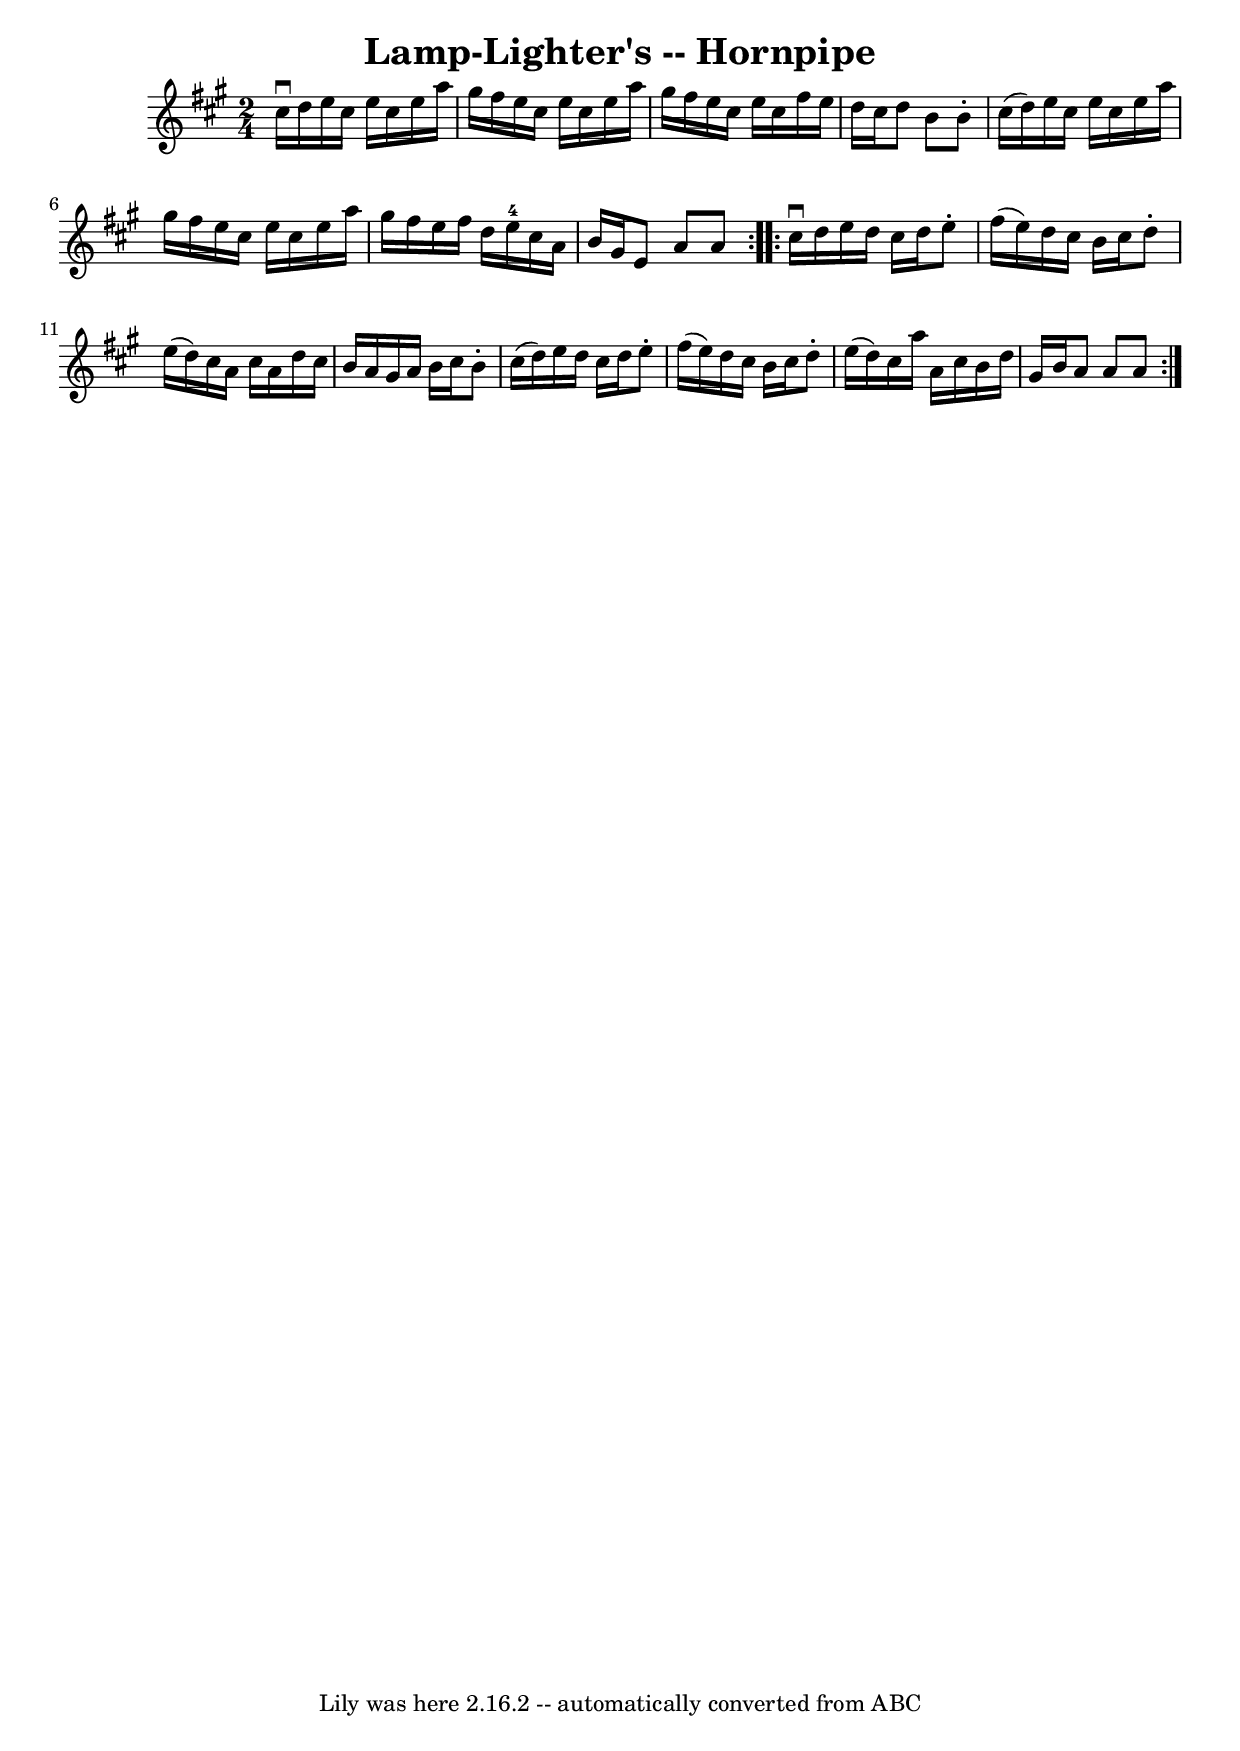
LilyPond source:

\version "2.16.2"
\include "Mammoth.ily"
\header {
  %% book = "Cole's 1000 Fiddle Tunes"
  crossRefNumber = "1"
  footnotes = ""
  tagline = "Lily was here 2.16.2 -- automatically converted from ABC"
  title = "Lamp-Lighter's -- Hornpipe"

}
voicedefault =  {



  \repeat volta 2 {

    \time 2/4 
    \key a \major     cis''16^\downbow d''16   |
    e''16         cis''16 e''16 cis''16 e''16 a''16 gis''16 fis''16   |
         e''16 cis''16 e''16 cis''16 e''16 a''16 gis''16 fis''16    |
    e''16 cis''16 e''16 cis''16 fis''16 e''16 d''16         cis''16   |
    d''8 b'8 b'8-. cis''16 (d''16) |
         e''16 cis''16 e''16 cis''16 e''16 a''16 gis''16 fis''16    |
    e''16 cis''16 e''16 cis''16 e''16 a''16 gis''16         fis''16   |
    e''16 fis''16 d''16 e''16-4 cis''16 a'16        b'16 gis'16   |
    e'8 a'8 a'8  
  }     
  \repeat volta 2 {
         cis''16^\downbow d''16   |
    e''16 d''16 cis''16 d''16         e''8-. fis''16 (e''16)  |
    d''16 cis''16 b'16 cis''16       d''8-. e''16 (d''16)  |
    cis''16 a'16 cis''16 a'16        d''16 cis''16 b'16 a'16   |
    gis'16 a'16 b'16 cis''16      b'8-. cis''16 (d''16)  |
    e''16 d''16 cis''16         d''16 e''8-. fis''16 (e''16)  |
    d''16 cis''16 b'16         cis''16 d''8-. e''16 (d''16)  |
    cis''16 a''16 a'16         cis''16 b'16 d''16 gis'16 b'16   |
    a'8 a'8 a'8  
  }   

}

\score{
  <<

    \context Staff="default"
    {
      \voicedefault 
      
    }

  >>
  \layout {
    
  }
  \midi {
  }

}
